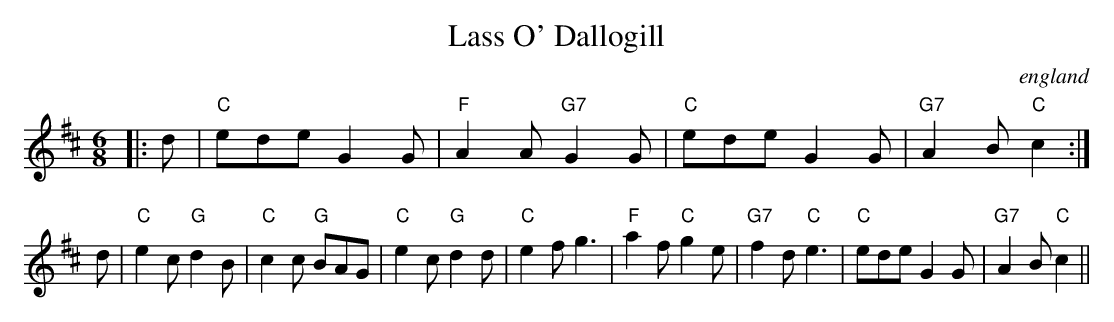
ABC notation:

X:1
T:Lass O' Dallogill
O:england
M:6/8
K:C
K:D
|:d|"C"ede G2G|"F"A2A "G7"G2G|"C"ede G2G|"G7"A2B "C"c2:|
d|"C"e2c "G"d2B|"C"c2c "G"BAG|"C"e2c "G"d2d|"C"e2f g3|"F"a2f "C"g2e|\
"G7"f2d "C"e3|"C"ede G2G|"G7"A2B "C"c2||
